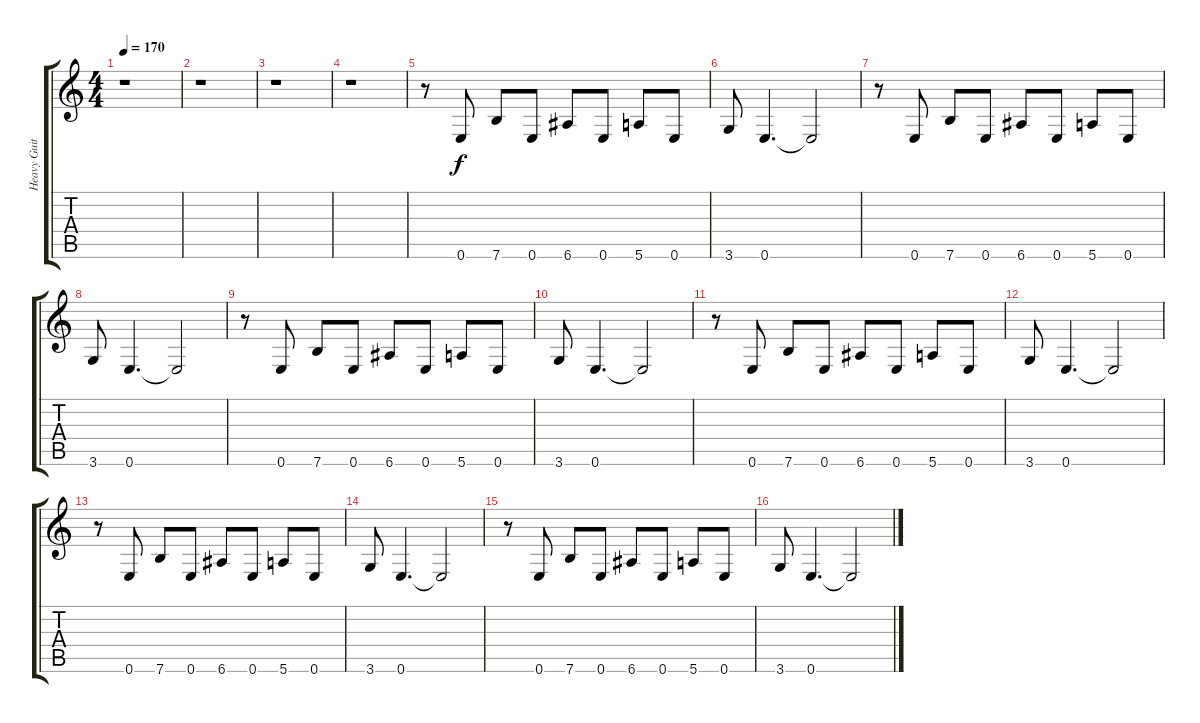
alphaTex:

\track ("Heavy Guitar" "Heavy Guit") {instrument overdrivenguitar}
\staff {score tabs}
\tuning (E4 B3 G3 D3 A2 E2) {hide}
\ts (4 4)
\tempo 170
\clef g2
\ks c
r.1{dy f} |
r.1 |
r.1 |
r.1 |
r.8 0.6.8 7.6.8 0.6.8 6.6.8 0.6.8 5.6.8 0.6.8 |
3.6.8 0.6.4{d} 0.6{t}.2 |
r.8 0.6.8 7.6.8 0.6.8 6.6.8 0.6.8 5.6.8 0.6.8 |
3.6.8 0.6.4{d} 0.6{t}.2 |
r.8 0.6.8 7.6.8 0.6.8 6.6.8 0.6.8 5.6.8 0.6.8 |
3.6.8 0.6.4{d} 0.6{t}.2 |
r.8 0.6.8 7.6.8 0.6.8 6.6.8 0.6.8 5.6.8 0.6.8 |
3.6.8 0.6.4{d} 0.6{t}.2 |
r.8 0.6.8 7.6.8 0.6.8 6.6.8 0.6.8 5.6.8 0.6.8 |
3.6.8 0.6.4{d} 0.6{t}.2 |
r.8 0.6.8 7.6.8 0.6.8 6.6.8 0.6.8 5.6.8 0.6.8 |
3.6.8 0.6.4{d} 0.6{t}.2
